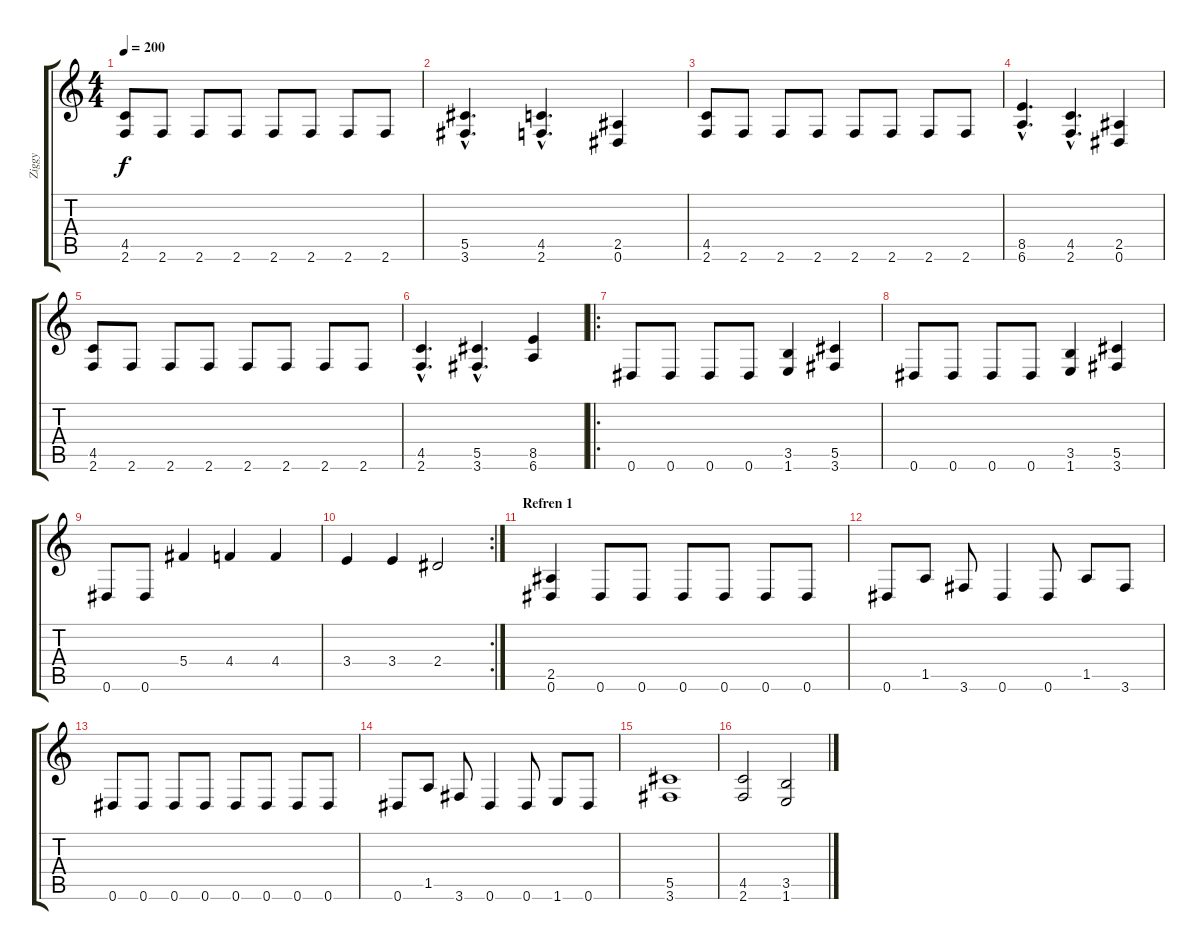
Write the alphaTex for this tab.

\track ("Ziggy" "Ziggy") {instrument overdrivenguitar}
\staff {score tabs}
\tuning (Eb4 Bb3 Gb3 Db3 Ab2 Eb2) {hide}
\ts (4 4)
\tempo 200
\clef g2
\ks c
(4.5 2.6).8{dy f} 2.6.8 2.6.8 2.6.8 2.6.8 2.6.8 2.6.8 2.6.8 |
(5.5{hac} 3.6{hac}).4{d} (4.5{hac} 2.6{hac}).4{d} (2.5 0.6).4 |
(4.5 2.6).8 2.6.8 2.6.8 2.6.8 2.6.8 2.6.8 2.6.8 2.6.8 |
(8.5{hac} 6.6{hac}).4{d} (4.5{hac} 2.6{hac}).4{d} (2.5 0.6).4 |
(4.5 2.6).8 2.6.8 2.6.8 2.6.8 2.6.8 2.6.8 2.6.8 2.6.8 |
(4.5{hac} 2.6{hac}).4{d} (5.5{hac} 3.6{hac}).4{d} (8.5 6.6).4 |
\ro
0.6.8{balance 2} 0.6.8 0.6.8 0.6.8 (3.5 1.6).4 (5.5 3.6).4 |
0.6.8 0.6.8 0.6.8 0.6.8 (3.5 1.6).4 (5.5 3.6).4 |
0.6.8 0.6.8 5.4.4 4.4.4 4.4.4 |
\rc 2
3.4.4 3.4.4 2.4.2 |
\section ("" "Refren 1")
(2.5 0.6).4 0.6.8 0.6.8 0.6.8 0.6.8 0.6.8 0.6.8 |
0.6.8 1.5.8 3.6.8 0.6.4 0.6.8 1.5.8 3.6.8 |
0.6.8 0.6.8 0.6.8 0.6.8 0.6.8 0.6.8 0.6.8 0.6.8 |
0.6.8 1.5.8 3.6.8 0.6.4 0.6.8 1.6.8 0.6.8 |
(5.5 3.6).1 |
(4.5 2.6).2 (3.5 1.6).2
